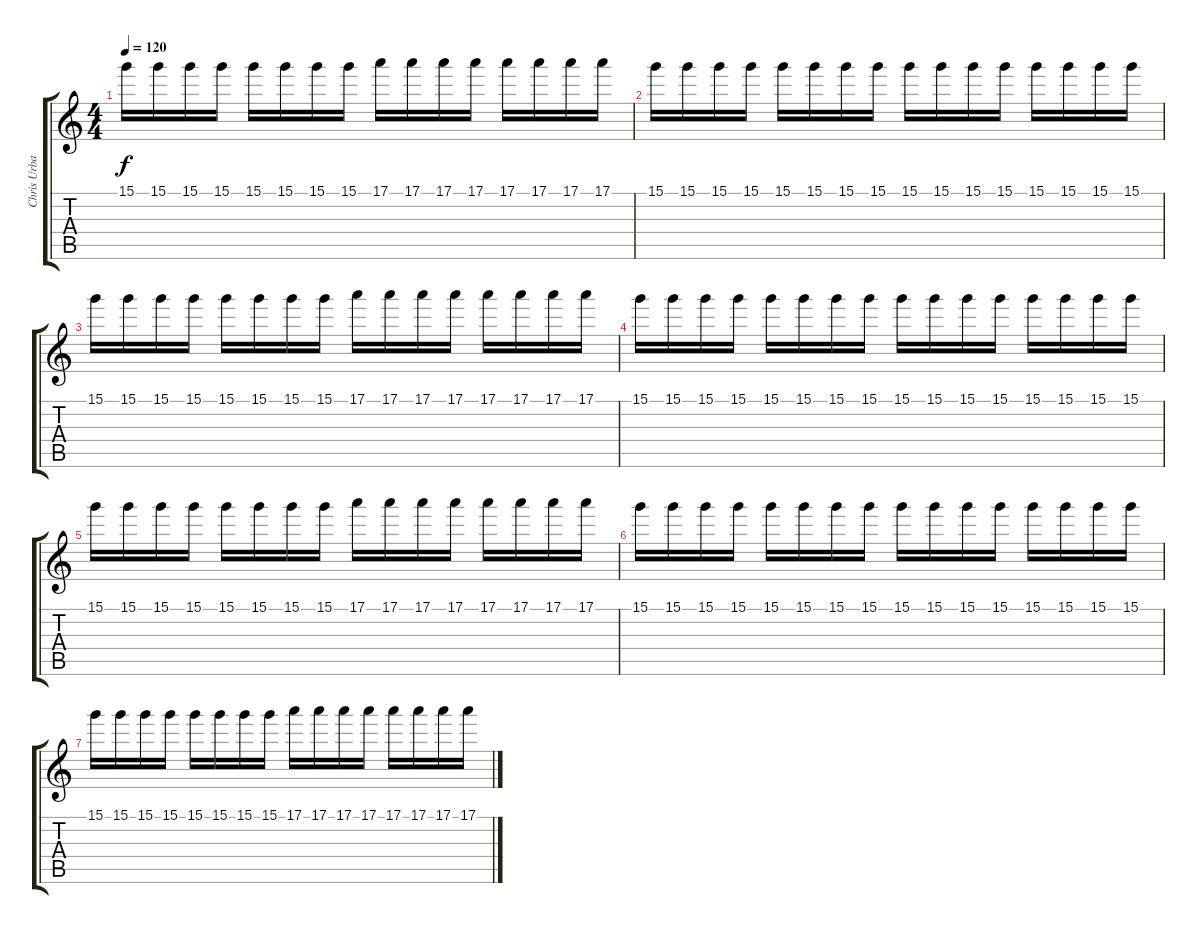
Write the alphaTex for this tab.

\track ("Chris Urbanowicz" "Chris Urba") {instrument overdrivenguitar}
\staff {score tabs}
\tuning (E4 B3 G3 D3 A2 E2) {hide}
\ts (4 4)
\tempo 120
\clef g2
\ks c
15.1.16{dy f} 15.1.16 15.1.16 15.1.16 15.1.16 15.1.16 15.1.16 15.1.16 17.1.16 17.1.16 17.1.16 17.1.16 17.1.16 17.1.16 17.1.16 17.1.16 |
15.1.16 15.1.16 15.1.16 15.1.16 15.1.16 15.1.16 15.1.16 15.1.16 15.1.16 15.1.16 15.1.16 15.1.16 15.1.16 15.1.16 15.1.16 15.1.16 |
15.1.16 15.1.16 15.1.16 15.1.16 15.1.16 15.1.16 15.1.16 15.1.16 17.1.16 17.1.16 17.1.16 17.1.16 17.1.16 17.1.16 17.1.16 17.1.16 |
15.1.16 15.1.16 15.1.16 15.1.16 15.1.16 15.1.16 15.1.16 15.1.16 15.1.16 15.1.16 15.1.16 15.1.16 15.1.16 15.1.16 15.1.16 15.1.16 |
15.1.16 15.1.16 15.1.16 15.1.16 15.1.16 15.1.16 15.1.16 15.1.16 17.1.16 17.1.16 17.1.16 17.1.16 17.1.16 17.1.16 17.1.16 17.1.16 |
15.1.16 15.1.16 15.1.16 15.1.16 15.1.16 15.1.16 15.1.16 15.1.16 15.1.16 15.1.16 15.1.16 15.1.16 15.1.16 15.1.16 15.1.16 15.1.16 |
15.1.16 15.1.16 15.1.16 15.1.16 15.1.16 15.1.16 15.1.16 15.1.16 17.1.16 17.1.16 17.1.16 17.1.16 17.1.16 17.1.16 17.1.16 17.1.16
